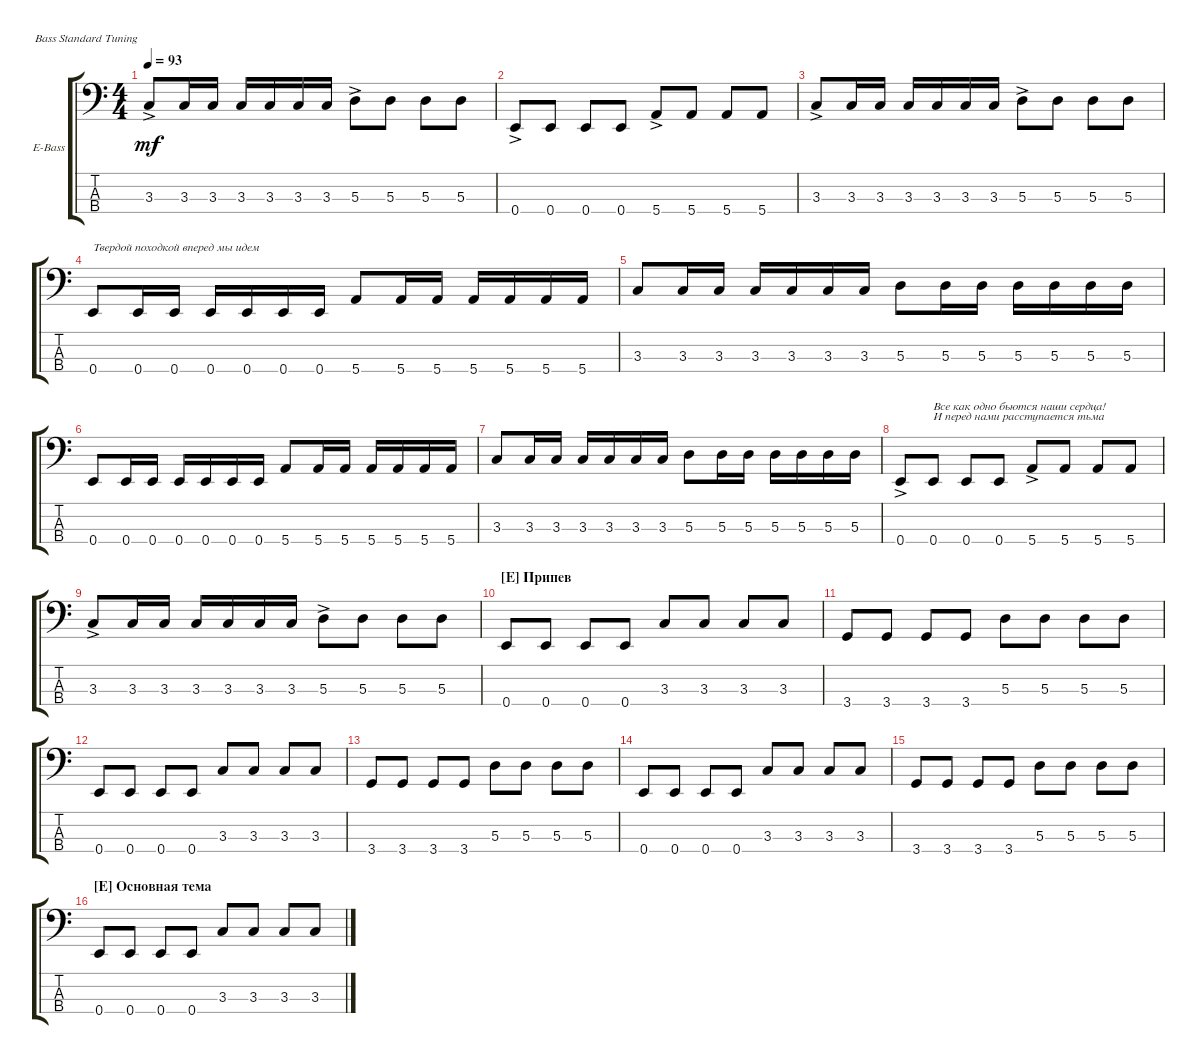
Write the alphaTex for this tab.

\bracketExtendMode groupsimilarinstruments
\firstSystemTrackNameOrientation horizontal
\otherSystemsTrackNameOrientation horizontal
\track ("Electric Bass" "E-Bass") {instrument electricbassfinger}
\staff {score tabs}
\tuning (G2 D2 A1 E1)
\ts (4 4)
\tempo 93
\clef f4
\ks c
3.3{ac}.8{dy mf} 3.3.16 3.3.16 3.3.16 3.3.16 3.3.16 3.3.16 5.3{ac}.8 5.3.8 5.3.8 5.3.8 |
0.4{ac}.8 0.4.8 0.4.8 0.4.8 5.4{ac}.8 5.4.8 5.4.8 5.4.8 |
3.3{ac}.8 3.3.16 3.3.16 3.3.16 3.3.16 3.3.16 3.3.16 5.3{ac}.8 5.3.8 5.3.8 5.3.8 |
0.4.8{txt "Твердой походкой вперед мы идем"} 0.4.16 0.4.16 0.4.16 0.4.16 0.4.16 0.4.16 5.4.8 5.4.16 5.4.16 5.4.16 5.4.16 5.4.16 5.4.16 |
3.3.8 3.3.16 3.3.16 3.3.16 3.3.16 3.3.16 3.3.16 5.3.8 5.3.16 5.3.16 5.3.16 5.3.16 5.3.16 5.3.16 |
0.4.8 0.4.16 0.4.16 0.4.16 0.4.16 0.4.16 0.4.16 5.4.8 5.4.16 5.4.16 5.4.16 5.4.16 5.4.16 5.4.16 |
3.3.8 3.3.16 3.3.16 3.3.16 3.3.16 3.3.16 3.3.16 5.3.8 5.3.16 5.3.16 5.3.16 5.3.16 5.3.16 5.3.16 |
0.4{ac}.8 0.4.8{txt "Все как одно бьются наши сердца!\nИ перед нами расступается тьма\n"} 0.4.8 0.4.8 5.4{ac}.8 5.4.8 5.4.8 5.4.8 |
3.3{ac}.8 3.3.16 3.3.16 3.3.16 3.3.16 3.3.16 3.3.16 5.3{ac}.8 5.3.8 5.3.8 5.3.8 |
\section ("E" "Припев")
0.4.8 0.4.8 0.4.8 0.4.8 3.3.8 3.3.8 3.3.8 3.3.8 |
3.4.8 3.4.8 3.4.8 3.4.8 5.3.8 5.3.8 5.3.8 5.3.8 |
0.4.8 0.4.8 0.4.8 0.4.8 3.3.8 3.3.8 3.3.8 3.3.8 |
3.4.8 3.4.8 3.4.8 3.4.8 5.3.8 5.3.8 5.3.8 5.3.8 |
0.4.8 0.4.8 0.4.8 0.4.8 3.3.8 3.3.8 3.3.8 3.3.8 |
3.4.8 3.4.8 3.4.8 3.4.8 5.3.8 5.3.8 5.3.8 5.3.8 |
\section ("E" "Основная тема")
0.4.8 0.4.8 0.4.8 0.4.8 3.3.8 3.3.8 3.3.8 3.3.8
